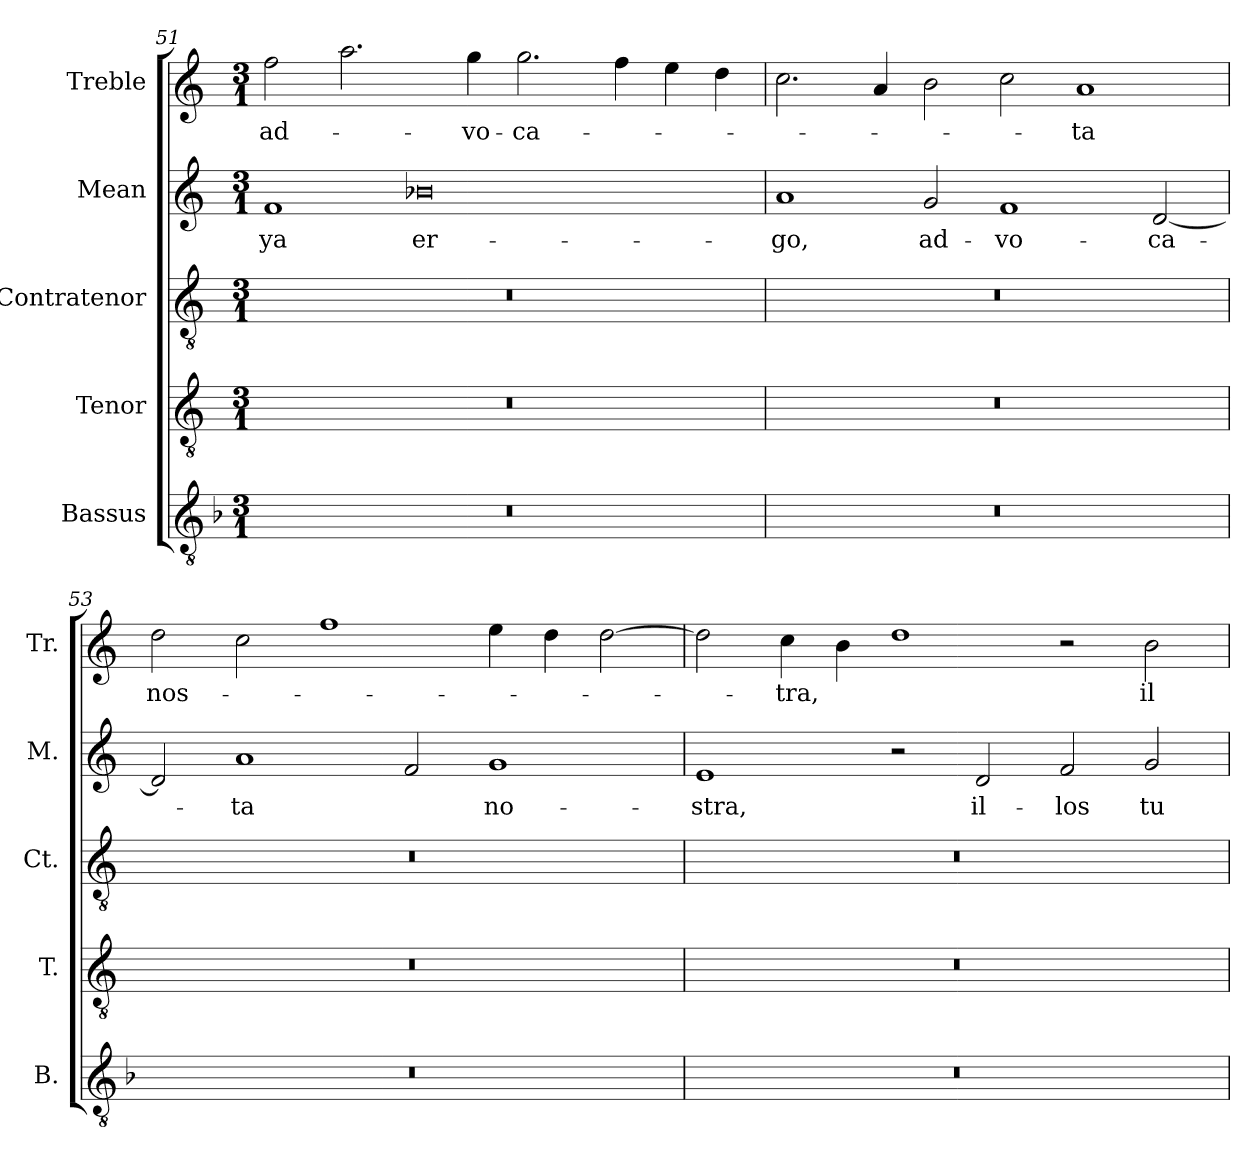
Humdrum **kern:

**kern	**kern	**kern	**kern	**text	**kern	**text
*part5	*part4	*part3	*part2	*part2	*part1	*part1
*staff5	*staff4	*staff3	*staff2	*staff2	*staff1	*staff1
*I"Bassus	*I"Tenor	*I"Contratenor	*I"Mean	*	*I"Treble	*
*I'B.	*I'T.	*I'Ct.	*I'M.	*	*I'Tr.	*
*clefGv2	*clefGv2	*clefGv2	*clefG2	*	*clefG2	*
*ITrd7c12	*ITrd7c12	*ITrd7c12	*	*	*	*
*k[b-]	*k[]	*k[]	*k[]	*	*k[]	*
*F:	*	*C:	*C:	*	*C:	*
*M3/1	*M3/1	*M3/1	*M3/1	*	*M3/1	*
=51	=51	=51	=51	=51	=51	=51
!LO:N:vis=1	!LO:N:vis=1	!LO:N:vis=1	!	!	!	!
!	!	!	!	!LO:LY:b:color=#000000	!	!
!	!	!	!	!	!	!LO:LY:b:color=#000000
0.r	0.r	0.r	1fi	-ya	2ffi\	ad-
.	.	.	.	.	2.aai\	.
!	!	!	!	!LO:LY:b:color=#000000	!	!
.	.	.	0b-Xi	er-	.	.
!	!	!	!	!	!	!LO:LY:b:color=#000000
.	.	.	.	.	4ggi\	-vo-
!	!	!	!	!	!	!LO:LY:b:color=#000000
.	.	.	.	.	2.ggi\	-ca-
.	.	.	.	.	4ffi\	.
.	.	.	.	.	4eei\	.
.	.	.	.	.	4ddi\	.
=52`	=52`	=52`	=52`	=52`	=52`	=52`
!LO:N:vis=1	!LO:N:vis=1	!LO:N:vis=1	!	!	!	!
!	!	!	!	!LO:LY:b:color=#000000	!	!
0.r	0.r	0.r	1ai	-go,	2.cci\	.
.	.	.	.	.	4ai/	.
!	!	!	!	!LO:LY:b:color=#000000	!	!
.	.	.	2gi/	ad-	2bi\	.
!	!	!	!	!LO:LY:b:color=#000000	!	!
.	.	.	1fi	-vo-	2cci\	.
!	!	!	!	!	!	!LO:LY:b:color=#000000
.	.	.	.	.	1ai	-ta
!	!	!	!	!LO:LY:b:color=#000000	!	!
.	.	.	[<2di/	-ca-	.	.
!!LO:LB:g=z
=53`	=53`	=53`	=53`	=53`	=53`	=53`
!LO:N:vis=1	!LO:N:vis=1	!LO:N:vis=1	!	!	!	!
!	!	!	!	!	!	!LO:LY:b:color=#000000
0.r	0.r	0.r	2di/]	.	2ddi\	nos-
!	!	!	!	!LO:LY:b:color=#000000	!	!
.	.	.	1ai	-ta	2cci\	.
.	.	.	.	.	1ffi	.
.	.	.	2fi/	.	.	.
!	!	!	!	!LO:LY:b:color=#000000	!	!
.	.	.	1gi	no-	4eei\	.
.	.	.	.	.	4ddi\	.
.	.	.	.	.	[>2ddi\	.
=54`	=54`	=54`	=54`	=54`	=54`	=54`
!LO:N:vis=1	!LO:N:vis=1	!LO:N:vis=1	!	!	!	!
!	!	!	!	!LO:LY:b:color=#000000	!	!
0.r	0.r	0.r	1ei	-stra,	2ddi\]	.
!	!	!	!	!	!	!LO:LY:b:color=#000000
.	.	.	.	.	4cci\	-tra,
.	.	.	.	.	4bi\	.
.	.	.	2r	.	1ddi	.
!	!	!	!	!LO:LY:b:color=#000000	!	!
.	.	.	2di/	il-	.	.
!	!	!	!	!LO:LY:b:color=#000000	!	!
.	.	.	2fi/	-los	2r	.
!	!	!	!	!LO:LY:b:color=#000000	!	!
!	!	!	!	!	!	!LO:LY:b:color=#000000
.	.	.	2gi/	tu-	2bi\	il-
=`	=`	=`	=`	=`	=`	=`
*-	*-	*-	*-	*-	*-	*-
